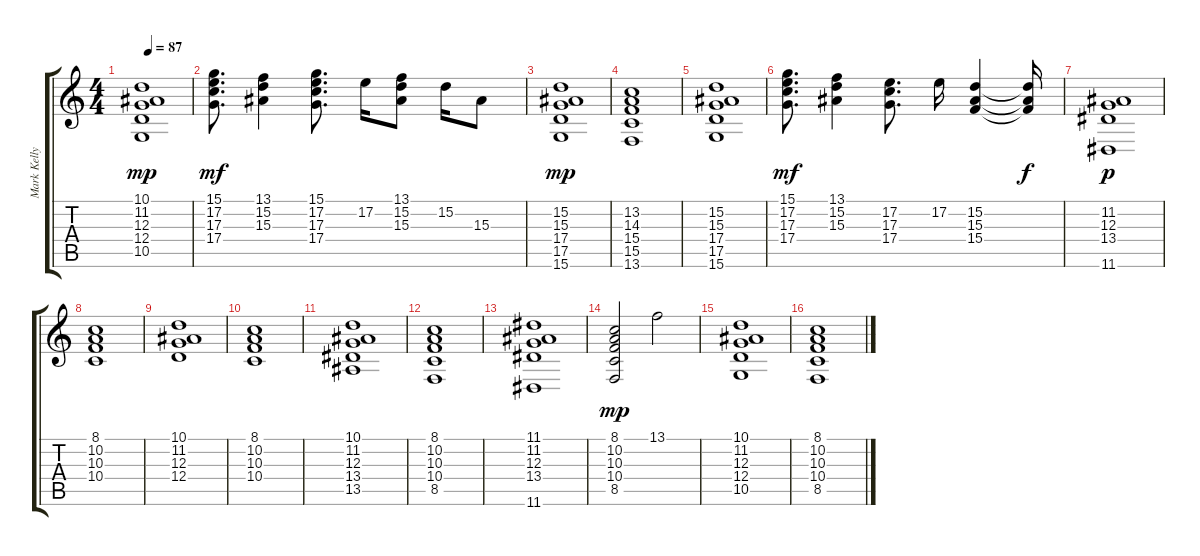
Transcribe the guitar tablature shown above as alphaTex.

\track ("Mark Kelly (Keyboards III)" "Mark Kelly") {instrument flute}
\staff {score tabs}
\tuning (E4 B3 G3 D3 A2 E2) {hide}
\ts (4 4)
\tempo 87
\clef g2
\ks c
(10.1 11.2 12.3 12.4 10.5).1{dy mp} |
(15.1 17.2 17.3 17.4).8{d dy mf} (13.1 15.2 15.3).4 (15.1 17.2 17.3 17.4).8{d} 17.2.16 (13.1 15.2 15.3).8 15.2.16 15.3.8 |
(15.2 15.3 17.4 17.5 15.6).1{dy mp} |
(13.2 14.3 15.4 15.5 13.6).1 |
(15.2 15.3 17.4 17.5 15.6).1 |
(15.1 17.2 17.3 17.4).8{d dy mf} (13.1 15.2 15.3).4 (17.2 17.3 17.4).8{d} 17.2.16 (15.2 15.3 15.4).4 (15.2{t} 15.3{t} 15.4{t}).16{dy f} |
(11.2 12.3 13.4 11.6).1{dy p volume 11 instrument synthstrings1} |
(8.1 10.2 10.3 10.4).1 |
(10.1 11.2 12.3 12.4).1 |
(8.1 10.2 10.3 10.4).1 |
(10.1 11.2 12.3 13.4 13.5).1 |
(8.1 10.2 10.3 10.4 8.5).1 |
(11.1 11.2 12.3 13.4 11.6).1 |
(8.1 10.2 10.3 10.4 8.5).2{dy mp} 13.1.2 |
(10.1 11.2 12.3 12.4 10.5).1{volume 8 instrument flute} |
(8.1 10.2 10.3 10.4 8.5).1
